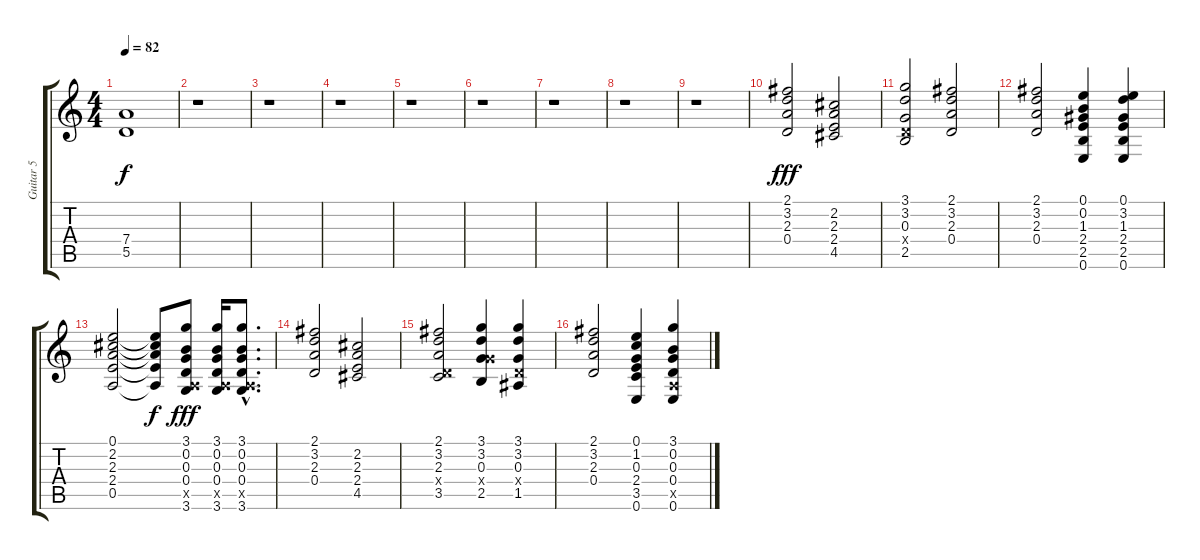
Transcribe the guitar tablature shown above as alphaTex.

\track ("Guitar 5" "Guitar 5") {instrument overdrivenguitar}
\staff {score tabs}
\tuning (E4 B3 G3 D3 A2 E2) {hide}
\ts (4 4)
\tempo 82
\clef g2
\ks c
(7.4{t} 5.5{t}).1{dy f} |
r.1 |
r.1 |
r.1 |
r.1 |
r.1 |
r.1 |
r.1 |
r.1 |
(2.1 3.2 2.3 0.4).2{dy fff} (2.2 2.3 2.4 4.5).2 |
(3.1 3.2 0.3 0.4{x} 2.5).2 (2.1 3.2 2.3 0.4).2 |
(2.1 3.2 2.3 0.4).2 (0.1 0.2 1.3 2.4 2.5 0.6).4 (0.1 3.2 1.3 2.4 2.5 0.6).4 |
(0.1 2.2 2.3 2.4 0.5).2 (0.1{t} 2.2{t} 2.3{t} 2.4{t} 0.5{t}).8{dy f} (3.1 0.2 0.3 0.4 0.5{x} 3.6).8{dy fff} (3.1 0.2 0.3 0.4 0.5{x} 3.6).16 (3.1{hac} 0.2{hac} 0.3{hac} 0.4{hac} 0.5{hac x} 3.6{hac}).8{d} |
(2.1 3.2 2.3 0.4).2 (2.2 2.3 2.4 4.5).2 |
(2.1 3.2 2.3 0.4{x} 3.5).2 (3.1 3.2 0.3 5.4{x} 2.5).4 (3.1 3.2 0.3 0.4{x} 1.5).4 |
(2.1 3.2 2.3 0.4).2 (0.1 1.2 0.3 2.4 3.5 0.6).4 (3.1 0.2 0.3 0.4 0.5{x} 0.6).4
